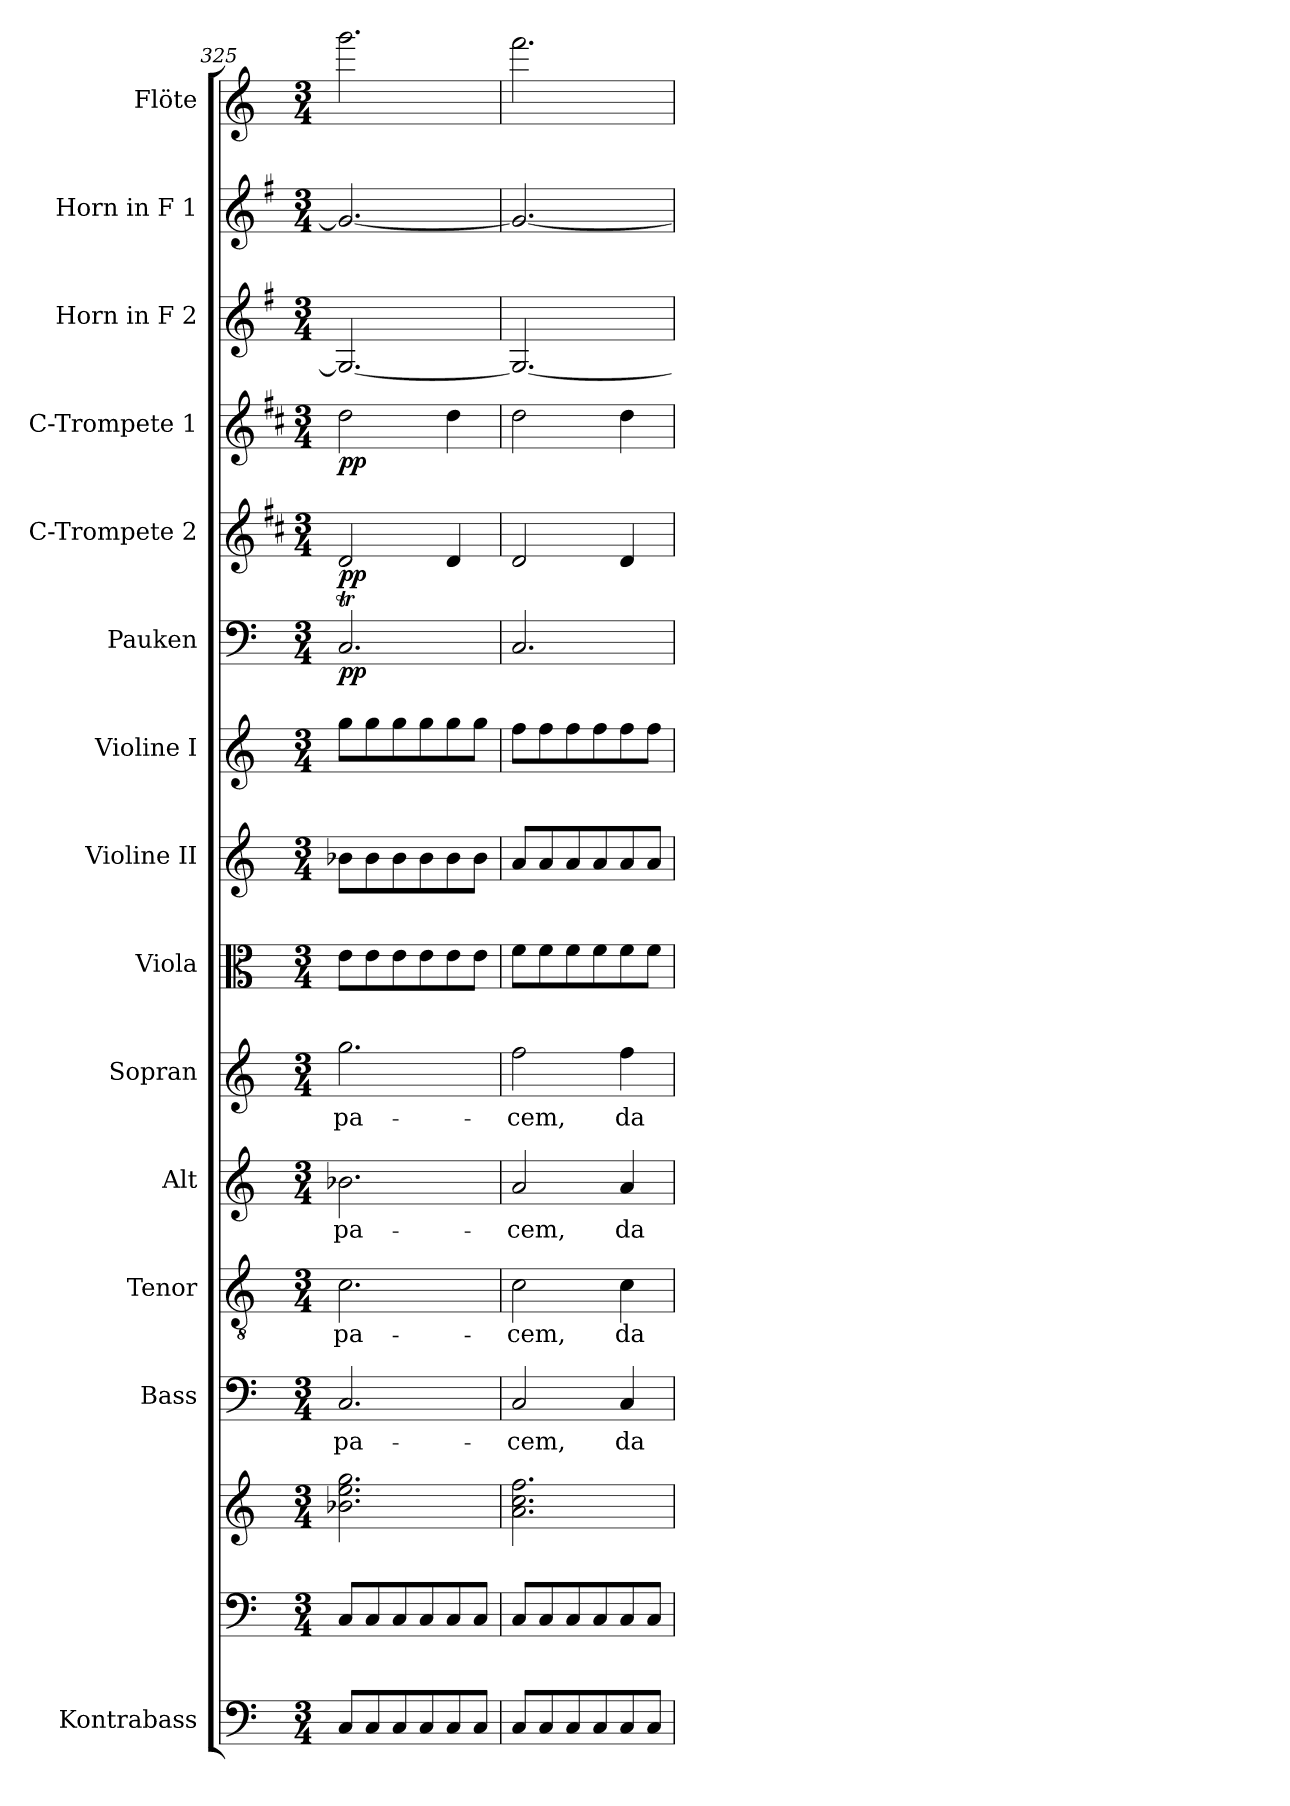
**kern	**kern	**kern	**kern	**text	**kern	**text	**kern	**text	**kern	**text	**kern	**kern	**kern	**kern	**dynam	**kern	**dynam	**kern	**dynam	**kern	**kern	**kern
*part15	*part14	*part14	*part13	*part13	*part12	*part12	*part11	*part11	*part10	*part10	*part9	*part8	*part7	*part6	*part6	*part5	*part5	*part4	*part4	*part3	*part2	*part1
*staff16	*staff15	*staff14	*staff13	*staff13	*staff12	*staff12	*staff11	*staff11	*staff10	*staff10	*staff9	*staff8	*staff7	*staff6	*staff6	*staff5	*staff5	*staff4	*staff4	*staff3	*staff2	*staff1
*I"Kontrabass	*	*	*I"Bass	*	*I"Tenor	*	*I"Alt	*	*I"Sopran	*	*I"Viola	*I"Violine II	*I"Violine I	*I"Pauken	*	*I"C-Trompete 2	*	*I"C-Trompete 1	*	*I"Horn in F 2	*I"Horn in F 1	*I"Flöte
*I'Kb.	*	*	*I'B.	*	*I'T.	*	*I'A.	*	*I'S.	*	*I'Vla.	*I'Vl. II	*I'Vl. I	*I'Pk.	*	*I'C Trp. 2	*	*I'C Trp. 1	*	*	*	*I'Fl.
*clefF4	*clefF4	*clefG2	*clefF4	*	*clefGv2	*	*clefG2	*	*clefG2	*	*clefC3	*clefG2	*clefG2	*clefF4	*	*clefG2	*	*clefG2	*	*clefG2	*clefG2	*clefG2
*ITrd7c12	*	*	*	*	*	*	*	*	*	*	*	*	*	*	*	*ITrd1c2	*	*ITrd1c2	*	*ITrd4c7	*ITrd4c7	*
*k[]	*k[]	*k[]	*k[]	*	*k[]	*	*k[]	*	*k[]	*	*k[]	*k[]	*k[]	*k[]	*	*k[]	*	*k[]	*	*k[]	*k[]	*k[]
*C:	*C:	*C:	*C:	*	*C:	*	*C:	*	*C:	*	*C:	*C:	*C:	*C:	*	*C:	*	*C:	*	*C:	*C:	*C:
*M3/4	*M3/4	*M3/4	*M3/4	*	*M3/4	*	*M3/4	*	*M3/4	*	*M3/4	*M3/4	*M3/4	*M3/4	*	*M3/4	*	*M3/4	*	*M3/4	*M3/4	*M3/4
=325	=325	=325	=325	=325	=325	=325	=325	=325	=325	=325	=325	=325	=325	=325	=325	=325	=325	=325	=325	=325	=325	=325
!	!	!	!	!LO:LY:b	!	!LO:LY:b	!	!LO:LY:b	!	!LO:LY:b	!	!	!	!	!LO:DY:b	!	!LO:DY:b	!	!LO:DY:b	!	!	!
8CC/L	8C/L	2.b-X\ 2.ee\ 2.gg\	2.C/	pa-	2.c\	pa-	2.b-X\	pa-	2.gg\	pa-	8e\L	8b-X\L	8gg\L	2.CT/	pp	2c/	pp	2cc\	pp	2.C/_	2.c/_	2.ggg\
8CC/	8C/	.	.	.	.	.	.	.	.	.	8e\	8b-\	8gg\	.	.	.	.	.	.	.	.	.
8CC/	8C/	.	.	.	.	.	.	.	.	.	8e\	8b-\	8gg\	.	.	.	.	.	.	.	.	.
8CC/	8C/	.	.	.	.	.	.	.	.	.	8e\	8b-\	8gg\	.	.	.	.	.	.	.	.	.
8CC/	8C/	.	.	.	.	.	.	.	.	.	8e\	8b-\	8gg\	.	.	4c/	.	4cc\	.	.	.	.
8CC/J	8C/J	.	.	.	.	.	.	.	.	.	8e\J	8b-\J	8gg\J	.	.	.	.	.	.	.	.	.
=326	=326	=326	=326	=326	=326	=326	=326	=326	=326	=326	=326	=326	=326	=326	=326	=326	=326	=326	=326	=326	=326	=326
!	!	!	!	!LO:LY:b	!	!LO:LY:b	!	!LO:LY:b	!	!LO:LY:b	!	!	!	!	!	!	!	!	!	!	!	!
8CC/L	8C/L	2.a\ 2.cc\ 2.ff\	2C/	-cem,	2c\	-cem,	2a/	-cem,	2ff\	-cem,	8f\L	8a/L	8ff\L	2.C/	.	2c/	.	2cc\	.	2.C/_	2.c/_	2.fff\
8CC/	8C/	.	.	.	.	.	.	.	.	.	8f\	8a/	8ff\	.	.	.	.	.	.	.	.	.
8CC/	8C/	.	.	.	.	.	.	.	.	.	8f\	8a/	8ff\	.	.	.	.	.	.	.	.	.
8CC/	8C/	.	.	.	.	.	.	.	.	.	8f\	8a/	8ff\	.	.	.	.	.	.	.	.	.
!	!	!	!	!LO:LY:b	!	!LO:LY:b	!	!LO:LY:b	!	!LO:LY:b	!	!	!	!	!	!	!	!	!	!	!	!
8CC/	8C/	.	4C/	da	4c\	da	4a/	da	4ff\	da	8f\	8a/	8ff\	.	.	4c/	.	4cc\	.	.	.	.
8CC/J	8C/J	.	.	.	.	.	.	.	.	.	8f\J	8a/J	8ff\J	.	.	.	.	.	.	.	.	.
=	=	=	=	=	=	=	=	=	=	=	=	=	=	=	=	=	=	=	=	=	=	=
*-	*-	*-	*-	*-	*-	*-	*-	*-	*-	*-	*-	*-	*-	*-	*-	*-	*-	*-	*-	*-	*-	*-
